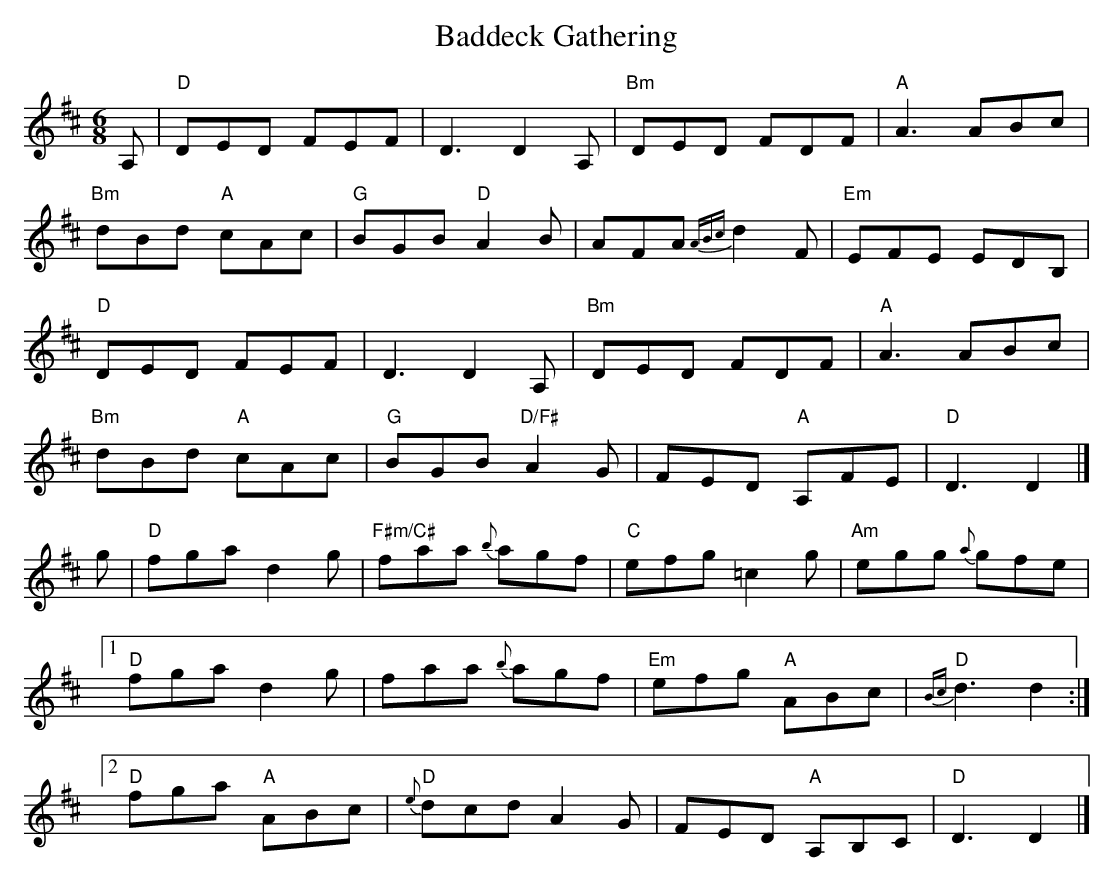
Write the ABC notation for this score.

X:1
T:Baddeck Gathering
M:6/8
L:1/8
K:D
C:"Piper Alex" MacDonald
A,|"D"DED FEF|D3 D2A,|"Bm"DED FDF|"A"A3 ABc|!
"Bm"dBd "A"cAc|"G"BGB "D"A2B|AFA {ABc}d2F|"Em"EFE EDB,|!
"D"DED FEF|D3 D2A,|"Bm"DED FDF|"A"A3 ABc|!
"Bm"dBd "A"cAc|"G"BGB "D/F#"A2G|FED "A"A,FE|"D"D3D2|]!
g|"D"fga d2g|"F#m/C#"faa {b}agf|"C"efg =c2g|"Am"egg {a}gfe|!
[1"D"fga d2g|faa {b}agf|"Em"efg "A"ABc|"D"{Bc}d3d2:|!
[2"D"fga "A"ABc|"D"{e}dcd A2G|FED "A"A,B,C|"D"D3D2|]!
